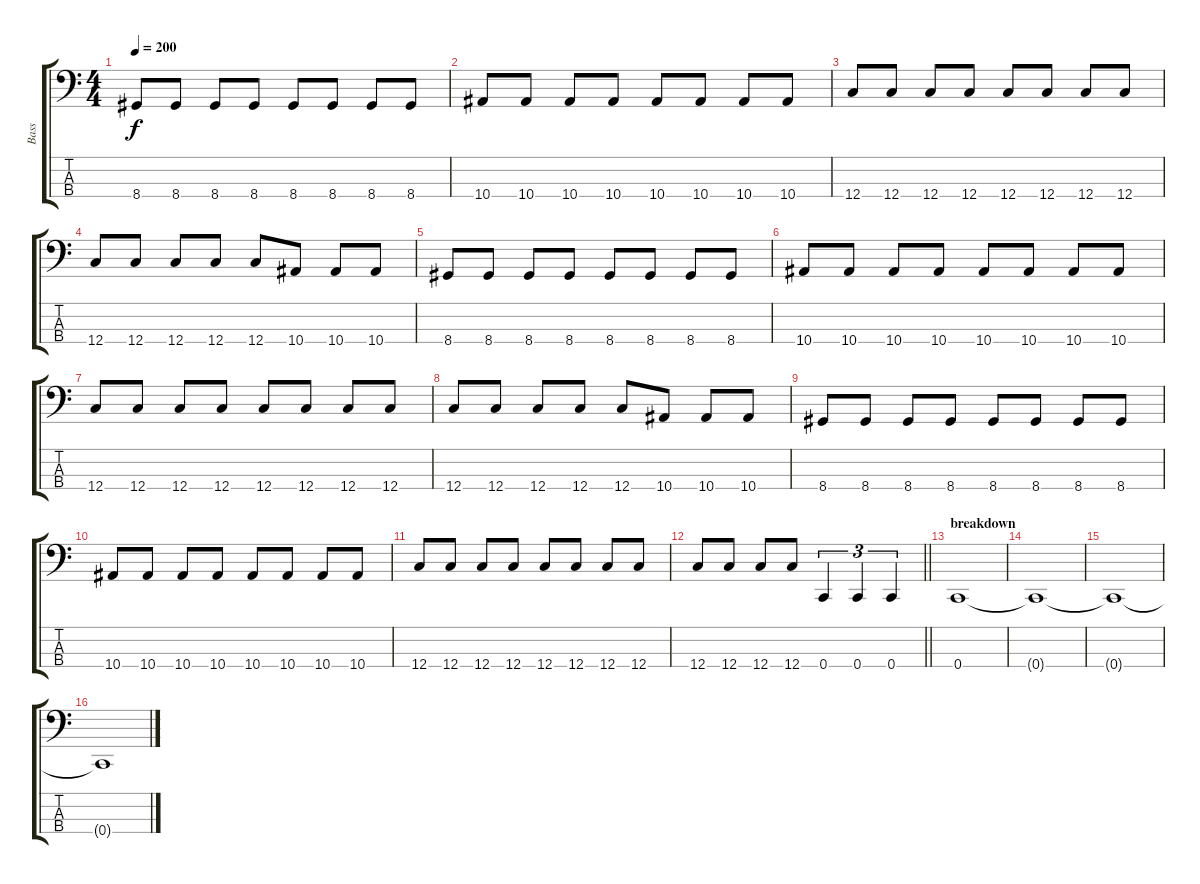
\track ("Bass" "Bass") {instrument electricbassfinger}
\staff {score tabs}
\tuning (F2 C2 G1 C1) {hide}
\ts (4 4)
\tempo 200
\clef f4
\ks c
8.4.8{dy f} 8.4.8 8.4.8 8.4.8 8.4.8 8.4.8 8.4.8 8.4.8 |
10.4.8 10.4.8 10.4.8 10.4.8 10.4.8 10.4.8 10.4.8 10.4.8 |
12.4.8 12.4.8 12.4.8 12.4.8 12.4.8 12.4.8 12.4.8 12.4.8 |
12.4.8 12.4.8 12.4.8 12.4.8 12.4.8 10.4.8 10.4.8 10.4.8 |
8.4.8 8.4.8 8.4.8 8.4.8 8.4.8 8.4.8 8.4.8 8.4.8 |
10.4.8 10.4.8 10.4.8 10.4.8 10.4.8 10.4.8 10.4.8 10.4.8 |
12.4.8 12.4.8 12.4.8 12.4.8 12.4.8 12.4.8 12.4.8 12.4.8 |
12.4.8 12.4.8 12.4.8 12.4.8 12.4.8 10.4.8 10.4.8 10.4.8 |
8.4.8 8.4.8 8.4.8 8.4.8 8.4.8 8.4.8 8.4.8 8.4.8 |
10.4.8 10.4.8 10.4.8 10.4.8 10.4.8 10.4.8 10.4.8 10.4.8 |
12.4.8 12.4.8 12.4.8 12.4.8 12.4.8 12.4.8 12.4.8 12.4.8 |
\barLineRight lightlight
12.4.8 12.4.8 12.4.8 12.4.8 0.4.4{tu (3 2)} 0.4.4{tu (3 2)} 0.4.4{tu (3 2)} |
\section ("" "breakdown")
0.4.1 |
0.4{t}.1 |
0.4{t}.1 |
0.4{t}.1
